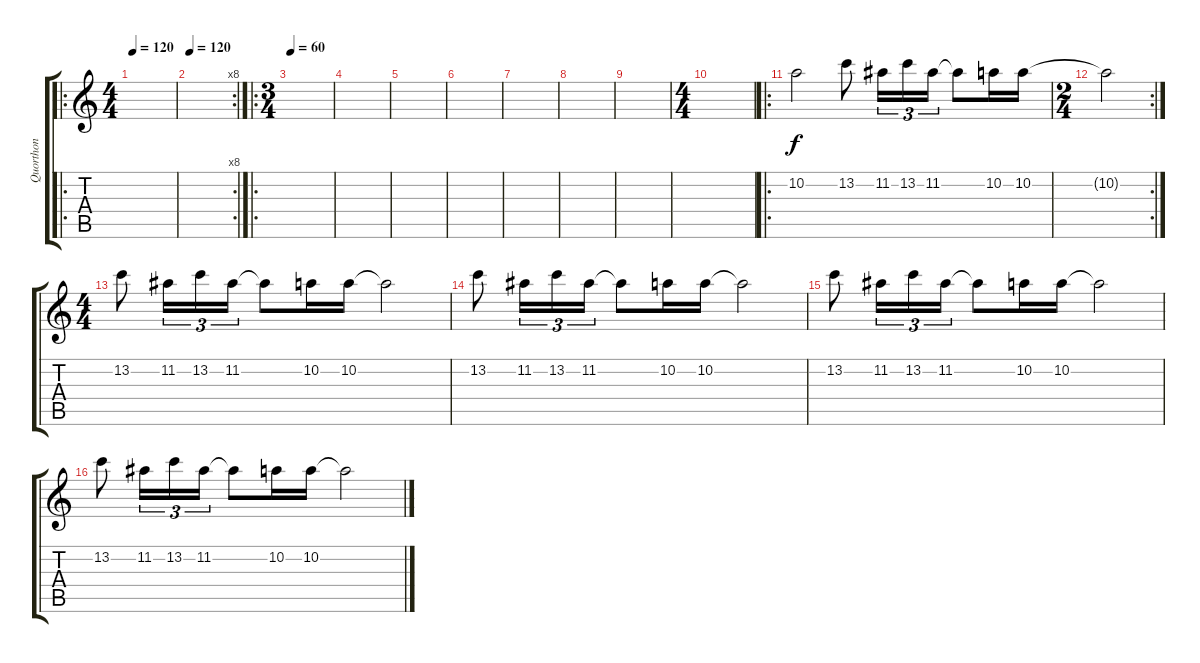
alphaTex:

\track ("Quorthon" "Quorthon") {instrument distortionguitar}
\staff {score tabs}
\tuning (E4 B3 G3 D3 A2 E2) {hide}
\ro
\ts (4 4)
\tempo 120
\clef g2
\ks c
|
\rc 8
\tempo 120
|
\ro
\ts (3 4)
\tempo 60
|
|
|
|
|
|
|
\ts (4 4)
|
\ro
10.2.2 13.2.8 11.2.16{tu (3 2)} 13.2.16{tu (3 2)} 11.2.16{tu (3 2)} 11.2{t}.8 10.2.16 10.2.16 |
\rc 2
\ts (2 4)
10.2{t}.2 |
\ts (4 4)
13.2.8 11.2.16{tu (3 2)} 13.2.16{tu (3 2)} 11.2.16{tu (3 2)} 11.2{t}.8 10.2.16 10.2.16 10.2{t}.2 |
13.2.8 11.2.16{tu (3 2)} 13.2.16{tu (3 2)} 11.2.16{tu (3 2)} 11.2{t}.8 10.2.16 10.2.16 10.2{t}.2 |
13.2.8 11.2.16{tu (3 2)} 13.2.16{tu (3 2)} 11.2.16{tu (3 2)} 11.2{t}.8 10.2.16 10.2.16 10.2{t}.2 |
13.2.8 11.2.16{tu (3 2)} 13.2.16{tu (3 2)} 11.2.16{tu (3 2)} 11.2{t}.8 10.2.16 10.2.16 10.2{t}.2
